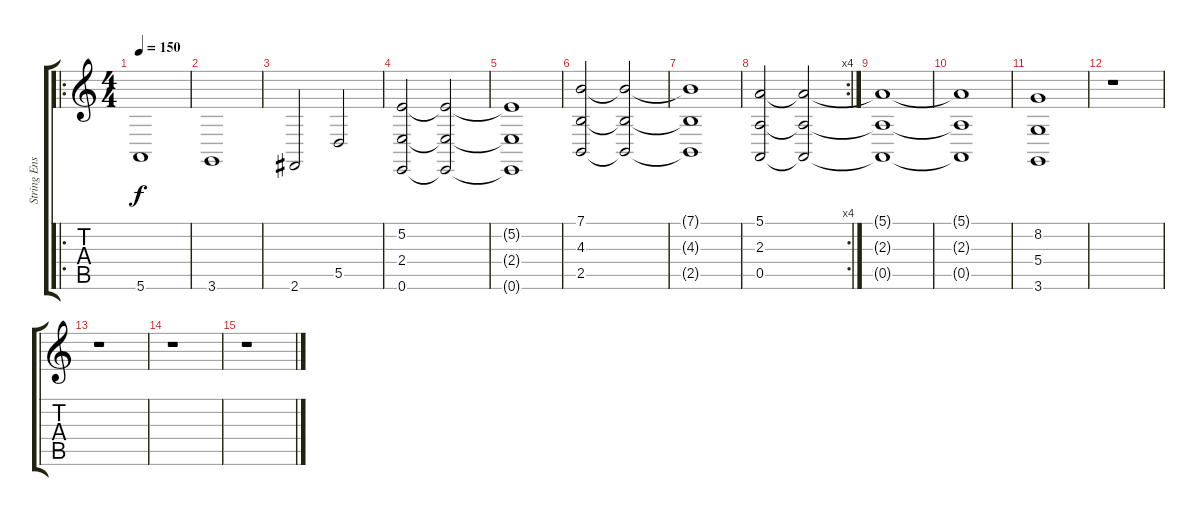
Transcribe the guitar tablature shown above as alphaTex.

\track ("String Ensemble" "String Ens") {instrument stringensemble1}
\staff {score tabs}
\tuning (E4 B3 G3 D3 A2 E2) {hide}
\ro
\ts (4 4)
\tempo 150
\clef g2
\ks c
5.6{t}.1{dy f} |
3.6.1 |
2.6.2 5.5.2 |
(5.2 2.4 0.6).2 (5.2{t} 2.4{t} 0.6{t}).2 |
(5.2{t} 2.4{t} 0.6{t}).1 |
(7.1 4.3 2.5).2 (7.1{t} 4.3{t} 2.5{t}).2 |
(7.1{t} 4.3{t} 2.5{t}).1 |
\rc 4
(5.1 2.3 0.5).2 (5.1{t} 2.3{t} 0.5{t}).2 |
(5.1{t} 2.3{t} 0.5{t}).1 |
(5.1{t} 2.3{t} 0.5{t}).1 |
(8.2 5.4 3.6).1 |
r.1 |
r.1 |
r.1 |
r.1
